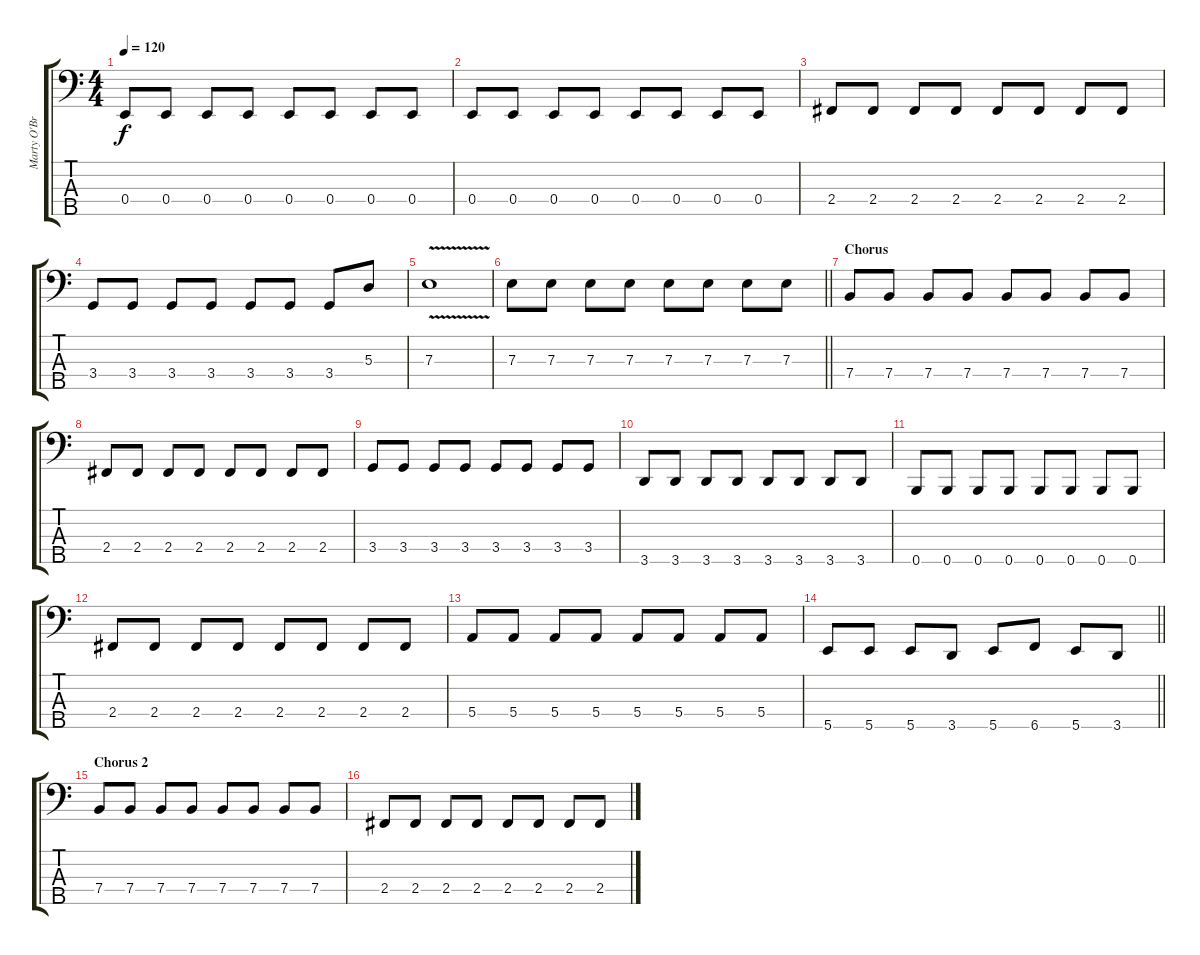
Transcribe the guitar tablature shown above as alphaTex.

\track ("Marty O'Brien" "Marty O'Br") {instrument electricbassfinger}
\staff {score tabs}
\tuning (G2 D2 A1 E1 B0) {hide}
\ts (4 4)
\tempo 120
\clef f4
\ks c
0.4.8{dy f} 0.4.8 0.4.8 0.4.8 0.4.8 0.4.8 0.4.8 0.4.8 |
0.4.8 0.4.8 0.4.8 0.4.8 0.4.8 0.4.8 0.4.8 0.4.8 |
2.4.8 2.4.8 2.4.8 2.4.8 2.4.8 2.4.8 2.4.8 2.4.8 |
3.4.8 3.4.8 3.4.8 3.4.8 3.4.8 3.4.8 3.4.8 5.3.8 |
7.3{v}.1 |
\barLineRight lightlight
7.3.8 7.3.8 7.3.8 7.3.8 7.3.8 7.3.8 7.3.8 7.3.8 |
\section ("" "Chorus")
7.4.8 7.4.8 7.4.8 7.4.8 7.4.8 7.4.8 7.4.8 7.4.8 |
2.4.8 2.4.8 2.4.8 2.4.8 2.4.8 2.4.8 2.4.8 2.4.8 |
3.4.8 3.4.8 3.4.8 3.4.8 3.4.8 3.4.8 3.4.8 3.4.8 |
3.5.8 3.5.8 3.5.8 3.5.8 3.5.8 3.5.8 3.5.8 3.5.8 |
0.5.8 0.5.8 0.5.8 0.5.8 0.5.8 0.5.8 0.5.8 0.5.8 |
2.4.8 2.4.8 2.4.8 2.4.8 2.4.8 2.4.8 2.4.8 2.4.8 |
5.4.8 5.4.8 5.4.8 5.4.8 5.4.8 5.4.8 5.4.8 5.4.8 |
\barLineRight lightlight
5.5.8 5.5.8 5.5.8 3.5.8 5.5.8 6.5.8 5.5.8 3.5.8 |
\section ("" "Chorus 2")
7.4.8 7.4.8 7.4.8 7.4.8 7.4.8 7.4.8 7.4.8 7.4.8 |
2.4.8 2.4.8 2.4.8 2.4.8 2.4.8 2.4.8 2.4.8 2.4.8
